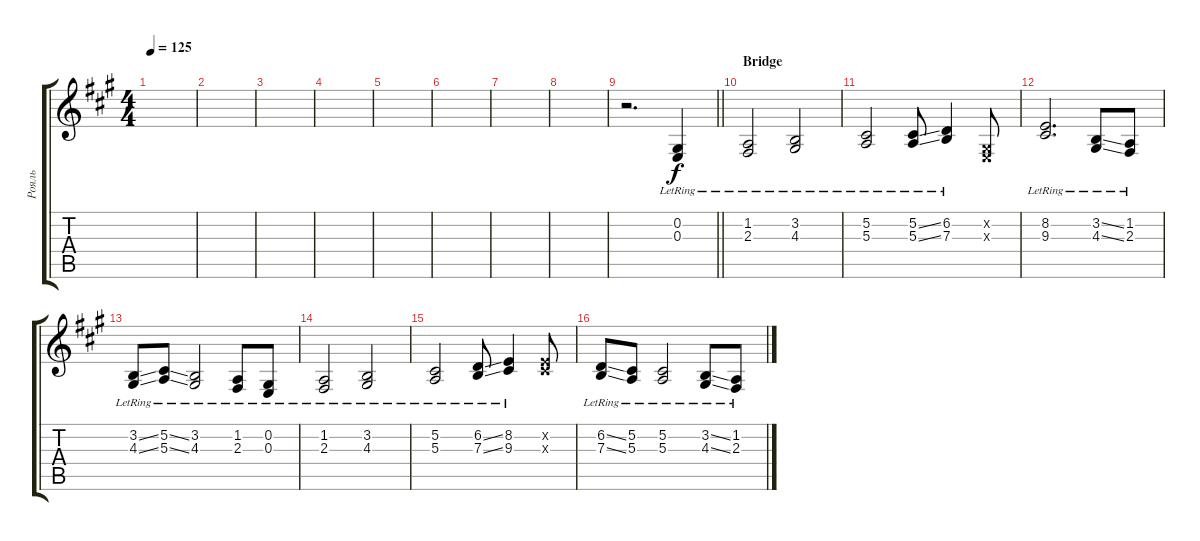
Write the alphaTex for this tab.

\track ("Рояль" "Рояль") {instrument acousticgrandpiano}
\staff {score tabs}
\tuning (Db4 Ab3 E3 B2 Gb2 B1) {hide}
\ts (4 4)
\tempo 125
\clef g2
\ks f#minor
|
|
|
|
|
|
|
|
\barLineRight lightlight
r.2{d} (0.2{lr} 0.3{lr}).4 |
\section ("" "Bridge")
(1.2{lr} 2.3{lr}).2{dy f} (3.2{lr} 4.3{lr}).2 |
(5.2{lr} 5.3{lr}).2 (5.2{ss lr} 5.3{ss lr}).8 (6.2{lr} 7.3{lr}).4 (0.2{x} 0.3{x}).8 |
(8.2{lr} 9.3{lr}).2{d} (3.2{ss lr} 4.3{ss lr}).8 (1.2{lr} 2.3{lr}).8 |
(3.2{ss lr} 4.3{ss lr}).8 (5.2{ss lr} 5.3{ss lr}).8 (3.2{lr} 4.3{lr}).2 (1.2{lr} 2.3{lr}).8 (0.2{lr} 0.3{lr}).8 |
(1.2{lr} 2.3{lr}).2 (3.2{lr} 4.3{lr}).2 |
(5.2{lr} 5.3{lr}).2 (6.2{ss lr} 7.3{ss lr}).8 (8.2{lr} 9.3{lr}).4 (8.2{x} 9.3{x}).8 |
(6.2{ss lr} 7.3{ss lr}).8 (5.2{lr} 5.3{lr}).8 (5.2{lr} 5.3{lr}).2 (3.2{ss lr} 4.3{ss lr}).8 (1.2{lr} 2.3{lr}).8
